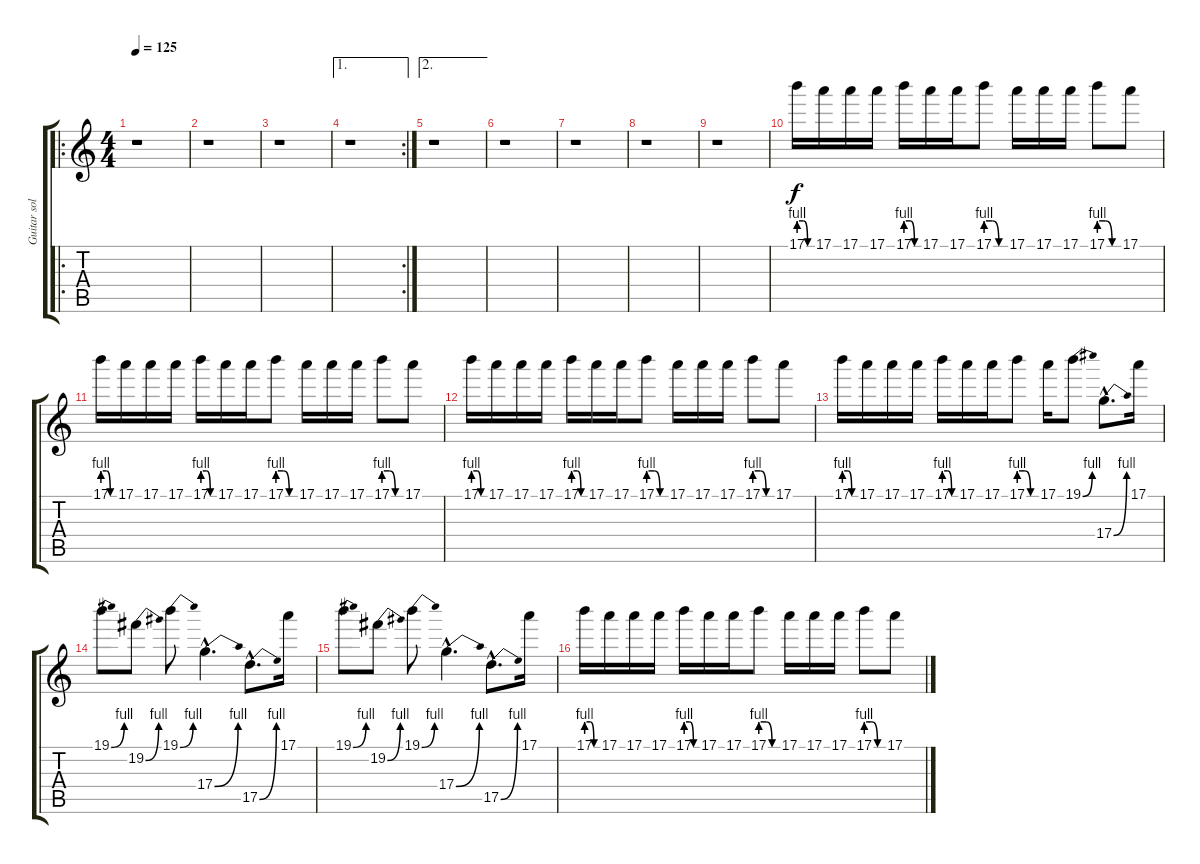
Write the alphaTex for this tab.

\track ("Guitar solo" "Guitar sol") {instrument overdrivenguitar}
\staff {score tabs}
\tuning (E4 B3 G3 D3 A2 E2) {hide}
\ro
\ts (4 4)
\tempo 125
\clef g2
\ks c
r.1{dy f} |
r.1 |
r.1 |
\ae 1
\rc 2
r.1 |
\ae 2
r.1 |
r.1 |
r.1 |
r.1 |
r.1 |
17.1{be (custom 0 4 20 4 40 0 60 0)}.16 17.1.16 17.1.16 17.1.16 17.1{be (custom 0 4 20 4 40 0 60 0)}.16 17.1.16 17.1.16 17.1{be (custom 0 4 20 4 40 0 60 0)}.8 17.1.16 17.1.16 17.1.16 17.1{be (custom 0 4 20 4 40 0 60 0)}.8 17.1.8 |
17.1{be (custom 0 4 20 4 40 0 60 0)}.16 17.1.16 17.1.16 17.1.16 17.1{be (custom 0 4 20 4 40 0 60 0)}.16 17.1.16 17.1.16 17.1{be (custom 0 4 20 4 40 0 60 0)}.8 17.1.16 17.1.16 17.1.16 17.1{be (custom 0 4 20 4 40 0 60 0)}.8 17.1.8 |
17.1{be (custom 0 4 20 4 40 0 60 0)}.16 17.1.16 17.1.16 17.1.16 17.1{be (custom 0 4 20 4 40 0 60 0)}.16 17.1.16 17.1.16 17.1{be (custom 0 4 20 4 40 0 60 0)}.8 17.1.16 17.1.16 17.1.16 17.1{be (custom 0 4 20 4 40 0 60 0)}.8 17.1.8 |
17.1{be (custom 0 4 20 4 40 0 60 0)}.16 17.1.16 17.1.16 17.1.16 17.1{be (custom 0 4 20 4 40 0 60 0)}.16 17.1.16 17.1.16 17.1{be (custom 0 4 20 4 40 0 60 0)}.8 17.1.16 19.1{be (bend 0 0 60 4)}.8 17.4{be (bend 0 0 60 4) hac}.8{d} 17.1.16 |
19.1{be (bend 0 0 60 4)}.8 19.2{be (bend 0 0 60 4)}.8 19.1{be (bend 0 0 60 4)}.8 17.4{be (bend 0 0 60 4) hac}.4{d} 17.5{be (bend 0 0 60 4) hac}.8{d} 17.1.16 |
19.1{be (bend 0 0 60 4)}.8 19.2{be (bend 0 0 60 4)}.8 19.1{be (bend 0 0 60 4)}.8 17.4{be (bend 0 0 60 4) hac}.4{d} 17.5{be (bend 0 0 60 4) hac}.8{d} 17.1.16 |
17.1{be (custom 0 4 20 4 40 0 60 0)}.16 17.1.16 17.1.16 17.1.16 17.1{be (custom 0 4 20 4 40 0 60 0)}.16 17.1.16 17.1.16 17.1{be (custom 0 4 20 4 40 0 60 0)}.8 17.1.16 17.1.16 17.1.16 17.1{be (custom 0 4 20 4 40 0 60 0)}.8 17.1.8
